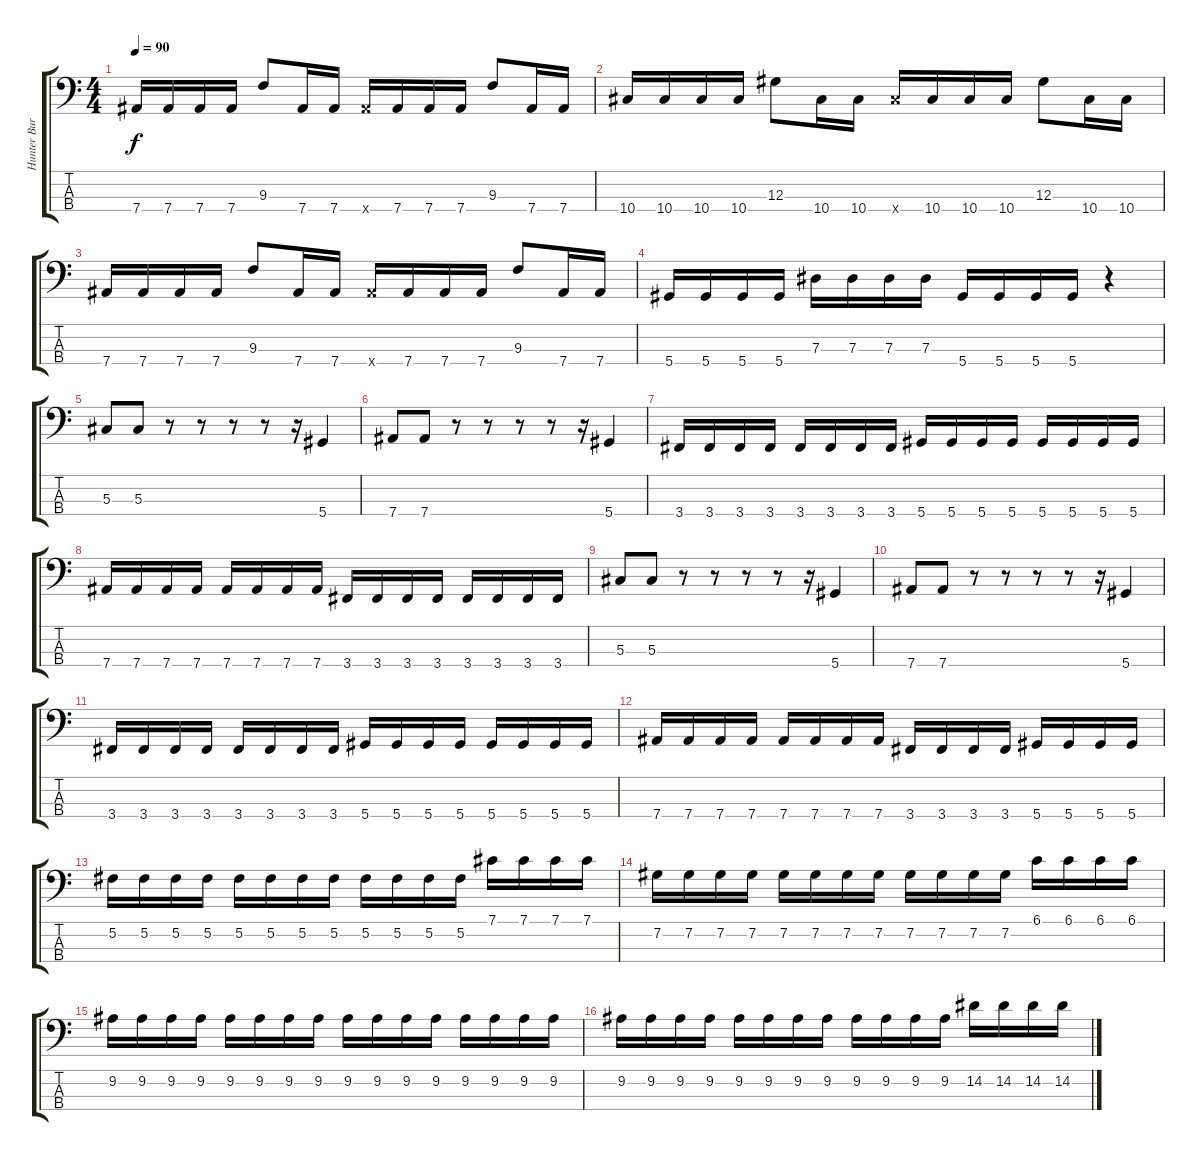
\track ("Hunter Burgan" "Hunter Bur") {instrument electricbassfinger}
\staff {score tabs}
\tuning (Gb2 Db2 Ab1 Eb1) {hide}
\ts (4 4)
\tempo 90
\clef f4
\ks c
7.4.16{dy f} 7.4.16 7.4.16 7.4.16 9.3.8 7.4.16 7.4.16 7.4{x}.16 7.4.16 7.4.16 7.4.16 9.3.8 7.4.16 7.4.16 |
10.4.16 10.4.16 10.4.16 10.4.16 12.3.8 10.4.16 10.4.16 10.4{x}.16 10.4.16 10.4.16 10.4.16 12.3.8 10.4.16 10.4.16 |
7.4.16 7.4.16 7.4.16 7.4.16 9.3.8 7.4.16 7.4.16 7.4{x}.16 7.4.16 7.4.16 7.4.16 9.3.8 7.4.16 7.4.16 |
5.4.16 5.4.16 5.4.16 5.4.16 7.3.16 7.3.16 7.3.16 7.3.16 5.4.16 5.4.16 5.4.16 5.4.16 r.4 |
5.3.8 5.3.8 r.8 r.8 r.8 r.8 r.16 5.4.4 |
7.4.8 7.4.8 r.8 r.8 r.8 r.8 r.16 5.4.4 |
3.4.16 3.4.16 3.4.16 3.4.16 3.4.16 3.4.16 3.4.16 3.4.16 5.4.16 5.4.16 5.4.16 5.4.16 5.4.16 5.4.16 5.4.16 5.4.16 |
7.4.16 7.4.16 7.4.16 7.4.16 7.4.16 7.4.16 7.4.16 7.4.16 3.4.16 3.4.16 3.4.16 3.4.16 3.4.16 3.4.16 3.4.16 3.4.16 |
5.3.8 5.3.8 r.8 r.8 r.8 r.8 r.16 5.4.4 |
7.4.8 7.4.8 r.8 r.8 r.8 r.8 r.16 5.4.4 |
3.4.16 3.4.16 3.4.16 3.4.16 3.4.16 3.4.16 3.4.16 3.4.16 5.4.16 5.4.16 5.4.16 5.4.16 5.4.16 5.4.16 5.4.16 5.4.16 |
7.4.16 7.4.16 7.4.16 7.4.16 7.4.16 7.4.16 7.4.16 7.4.16 3.4.16 3.4.16 3.4.16 3.4.16 5.4.16 5.4.16 5.4.16 5.4.16 |
5.2.16 5.2.16 5.2.16 5.2.16 5.2.16 5.2.16 5.2.16 5.2.16 5.2.16 5.2.16 5.2.16 5.2.16 7.1.16 7.1.16 7.1.16 7.1.16 |
7.2.16 7.2.16 7.2.16 7.2.16 7.2.16 7.2.16 7.2.16 7.2.16 7.2.16 7.2.16 7.2.16 7.2.16 6.1.16 6.1.16 6.1.16 6.1.16 |
9.2.16 9.2.16 9.2.16 9.2.16 9.2.16 9.2.16 9.2.16 9.2.16 9.2.16 9.2.16 9.2.16 9.2.16 9.2.16 9.2.16 9.2.16 9.2.16 |
9.2.16 9.2.16 9.2.16 9.2.16 9.2.16 9.2.16 9.2.16 9.2.16 9.2.16 9.2.16 9.2.16 9.2.16 14.2.16 14.2.16 14.2.16 14.2.16
